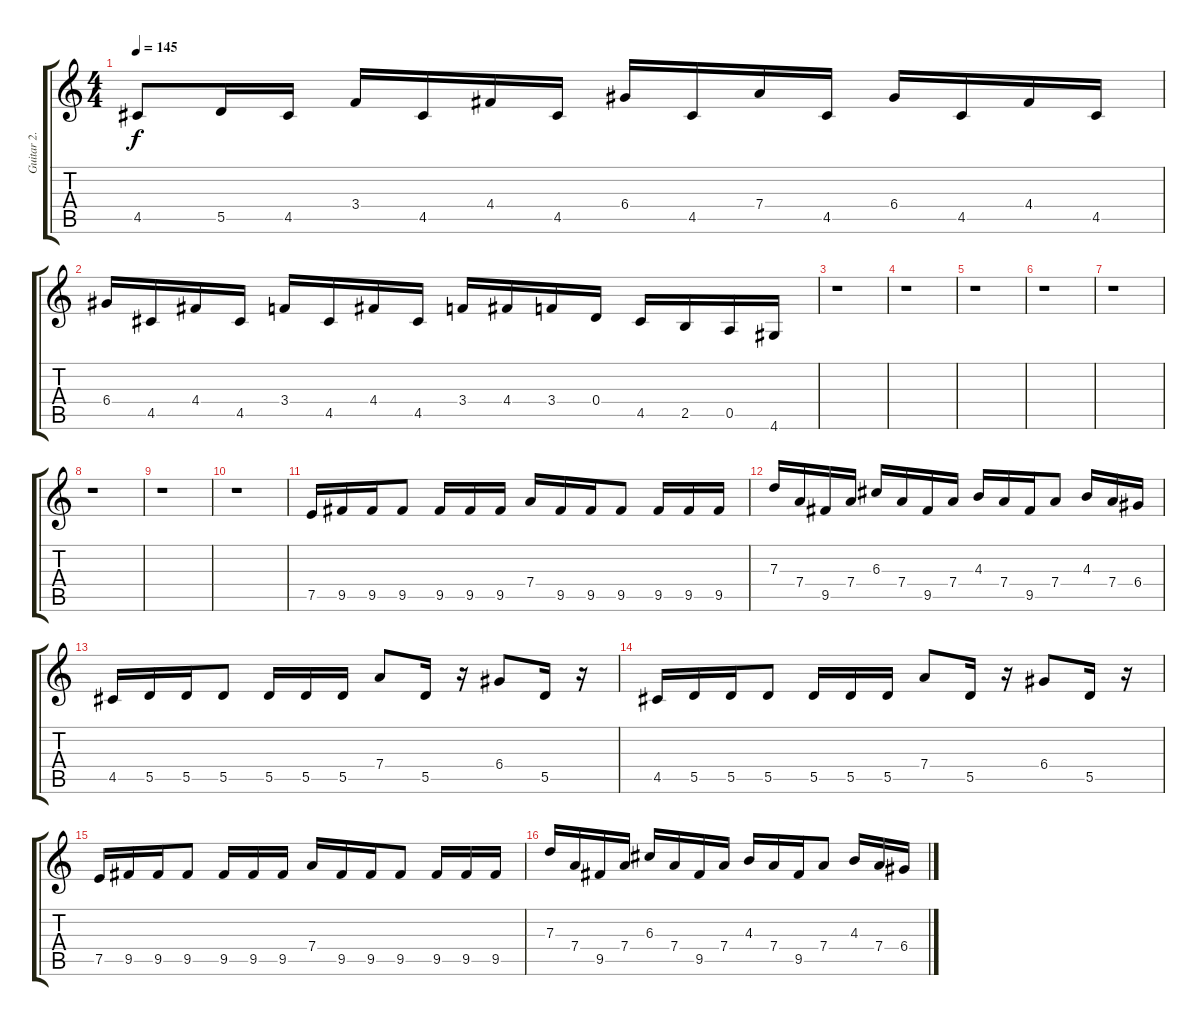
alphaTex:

\track ("Guitar 2." "Guitar 2.") {instrument overdrivenguitar}
\staff {score tabs}
\tuning (E4 B3 G3 D3 A2 E2) {hide}
\ts (4 4)
\tempo 145
\clef g2
\ks c
4.5.8{dy f} 5.5.16 4.5.16 3.4.16 4.5.16 4.4.16 4.5.16 6.4.16 4.5.16 7.4.16 4.5.16 6.4.16 4.5.16 4.4.16 4.5.16 |
6.4.16 4.5.16 4.4.16 4.5.16 3.4.16 4.5.16 4.4.16 4.5.16 3.4.16 4.4.16 3.4.16 0.4.16 4.5.16 2.5.16 0.5.16 4.6.16 |
r.1 |
r.1 |
r.1 |
r.1 |
r.1 |
r.1 |
r.1 |
r.1 |
7.5.16 9.5.16 9.5.16 9.5.8 9.5.16 9.5.16 9.5.16 7.4.16 9.5.16 9.5.16 9.5.8 9.5.16 9.5.16 9.5.16 |
7.3.16 7.4.16 9.5.16 7.4.16 6.3.16 7.4.16 9.5.16 7.4.16 4.3.16 7.4.16 9.5.16 7.4.8 4.3.16 7.4.16 6.4.16 |
4.5.16 5.5.16 5.5.16 5.5.8 5.5.16 5.5.16 5.5.16 7.4.8 5.5.16 r.16 6.4.8 5.5.16 r.16 |
4.5.16 5.5.16 5.5.16 5.5.8 5.5.16 5.5.16 5.5.16 7.4.8 5.5.16 r.16 6.4.8 5.5.16 r.16 |
7.5.16 9.5.16 9.5.16 9.5.8 9.5.16 9.5.16 9.5.16 7.4.16 9.5.16 9.5.16 9.5.8 9.5.16 9.5.16 9.5.16 |
7.3.16 7.4.16 9.5.16 7.4.16 6.3.16 7.4.16 9.5.16 7.4.16 4.3.16 7.4.16 9.5.16 7.4.8 4.3.16 7.4.16 6.4.16
